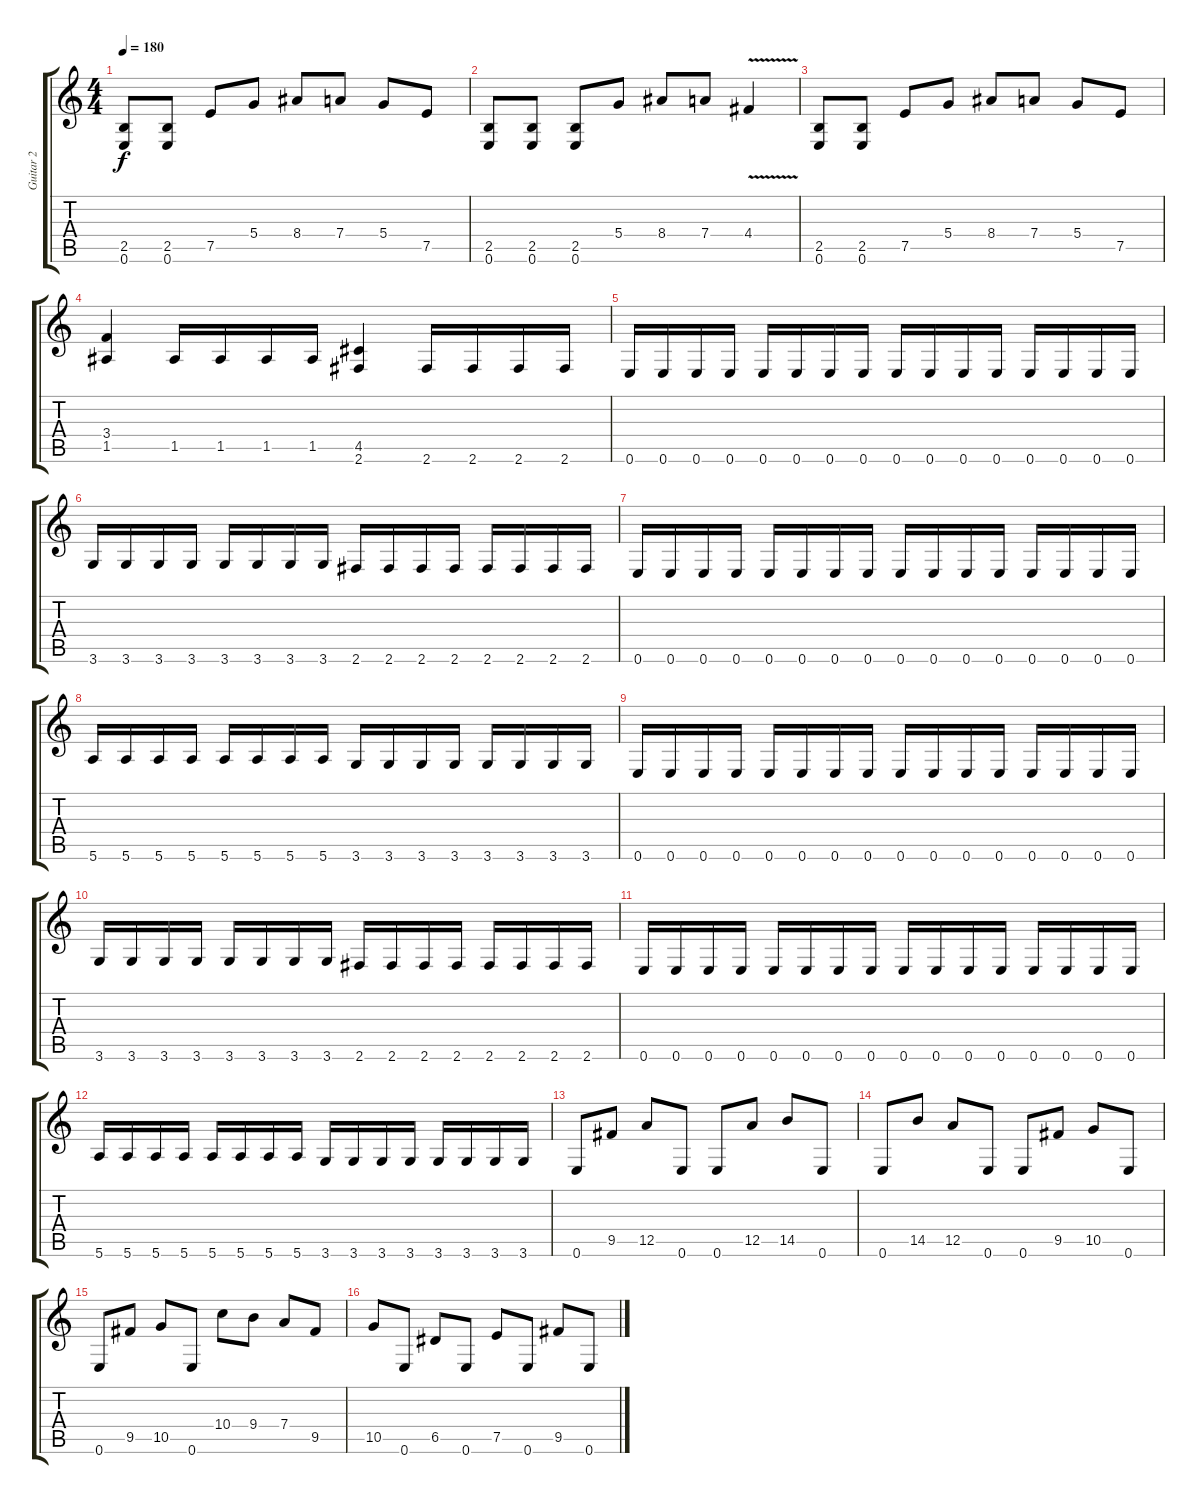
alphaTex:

\track ("Guitar 2" "Guitar 2") {instrument distortionguitar}
\staff {score tabs}
\tuning (E4 B3 G3 D3 A2 E2) {hide}
\ts (4 4)
\tempo 180
\clef g2
\ks c
(2.5 0.6).8{dy f} (2.5 0.6).8 7.5.8 5.4.8 8.4.8 7.4.8 5.4.8 7.5.8 |
(2.5 0.6).8 (2.5 0.6).8 (2.5 0.6).8 5.4.8 8.4.8 7.4.8 4.4{v}.4 |
(2.5 0.6).8 (2.5 0.6).8 7.5.8 5.4.8 8.4.8 7.4.8 5.4.8 7.5.8 |
(3.4 1.5).4 1.5.16 1.5.16 1.5.16 1.5.16 (4.5 2.6).4 2.6.16 2.6.16 2.6.16 2.6.16 |
0.6.16 0.6.16 0.6.16 0.6.16 0.6.16 0.6.16 0.6.16 0.6.16 0.6.16 0.6.16 0.6.16 0.6.16 0.6.16 0.6.16 0.6.16 0.6.16 |
3.6.16 3.6.16 3.6.16 3.6.16 3.6.16 3.6.16 3.6.16 3.6.16 2.6.16 2.6.16 2.6.16 2.6.16 2.6.16 2.6.16 2.6.16 2.6.16 |
0.6.16 0.6.16 0.6.16 0.6.16 0.6.16 0.6.16 0.6.16 0.6.16 0.6.16 0.6.16 0.6.16 0.6.16 0.6.16 0.6.16 0.6.16 0.6.16 |
5.6.16 5.6.16 5.6.16 5.6.16 5.6.16 5.6.16 5.6.16 5.6.16 3.6.16 3.6.16 3.6.16 3.6.16 3.6.16 3.6.16 3.6.16 3.6.16 |
0.6.16 0.6.16 0.6.16 0.6.16 0.6.16 0.6.16 0.6.16 0.6.16 0.6.16 0.6.16 0.6.16 0.6.16 0.6.16 0.6.16 0.6.16 0.6.16 |
3.6.16 3.6.16 3.6.16 3.6.16 3.6.16 3.6.16 3.6.16 3.6.16 2.6.16 2.6.16 2.6.16 2.6.16 2.6.16 2.6.16 2.6.16 2.6.16 |
0.6.16 0.6.16 0.6.16 0.6.16 0.6.16 0.6.16 0.6.16 0.6.16 0.6.16 0.6.16 0.6.16 0.6.16 0.6.16 0.6.16 0.6.16 0.6.16 |
5.6.16 5.6.16 5.6.16 5.6.16 5.6.16 5.6.16 5.6.16 5.6.16 3.6.16 3.6.16 3.6.16 3.6.16 3.6.16 3.6.16 3.6.16 3.6.16 |
0.6.8 9.5.8 12.5.8 0.6.8 0.6.8 12.5.8 14.5.8 0.6.8 |
0.6.8 14.5.8 12.5.8 0.6.8 0.6.8 9.5.8 10.5.8 0.6.8 |
0.6.8 9.5.8 10.5.8 0.6.8 10.4.8 9.4.8 7.4.8 9.5.8 |
10.5.8 0.6.8 6.5.8 0.6.8 7.5.8 0.6.8 9.5.8 0.6.8
